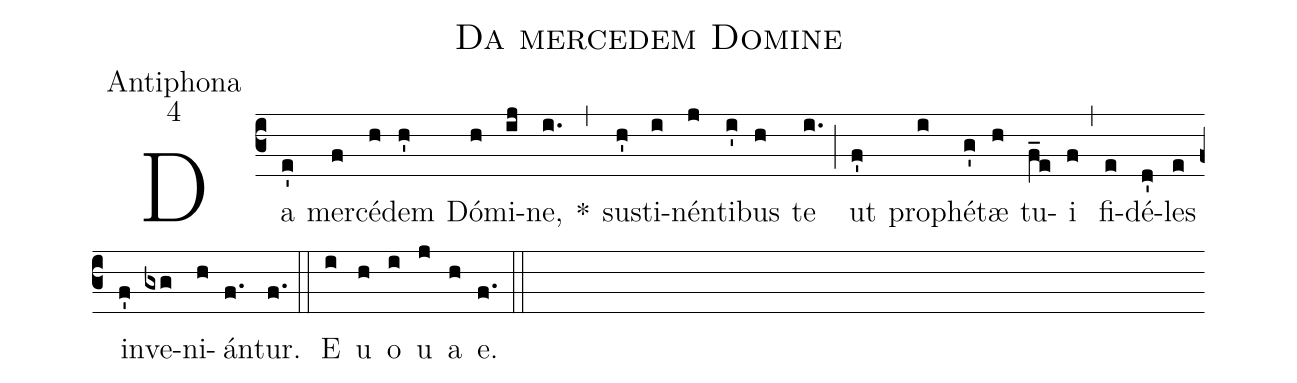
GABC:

name:Da mercedem Domine;
office-part:Antiphona;
mode:4;
%%
(c3)Da(e') mer(f)cé(h)dem(h') Dó(h)mi(ij)ne,(i.) *(,) sus(h')ti(i)nén(j)ti(i')bus(h) te(i.) (;) ut(f') pro(i)phé(g')tæ(h) tu(f_e)i(f) (,) fi(e)dé(d')les(e) in(f')ve(gxg)ni(h)án(f.)tur.(f.) (::) <eu>E(i) u(h) o(i) u(j) a(h) e.</eu>(f.) (::)
